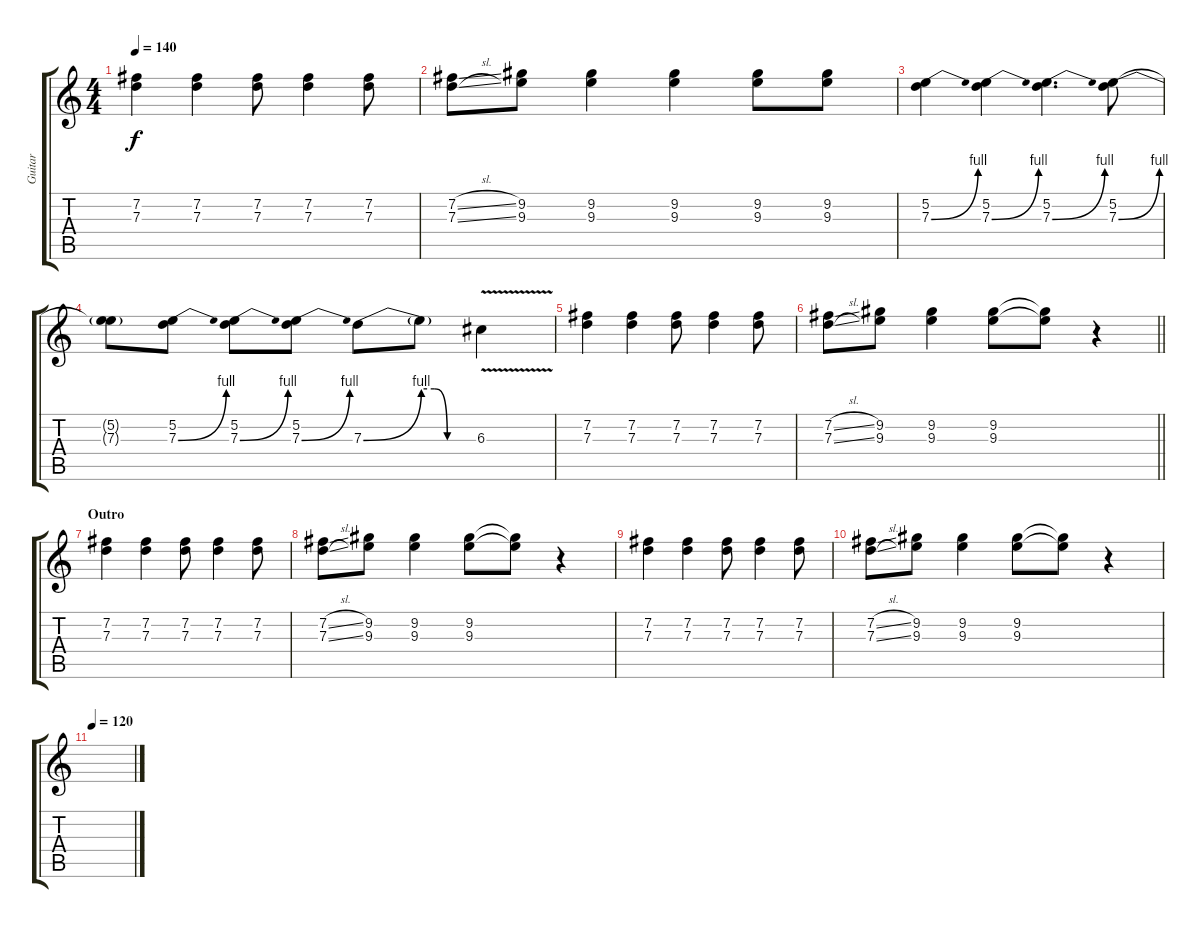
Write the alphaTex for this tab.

\track ("Guitar" "Guitar") {instrument distortionguitar}
\staff {score tabs}
\tuning (E4 B3 G3 D3 A2 E2) {hide}
\ts (4 4)
\tempo 140
\clef g2
\ks c
(7.2 7.3).4{dy f} (7.2 7.3).4 (7.2 7.3).8 (7.2 7.3).4 (7.2 7.3).8 |
(7.2{sl} 7.3{sl}).8 (9.2 9.3).8 (9.2 9.3).4 (9.2 9.3).4 (9.2 9.3).8 (9.2 9.3).8 |
(5.2 7.3{be (bend 0 0 60 4)}).4 (5.2 7.3{be (bend 0 0 60 4)}).4 (5.2 7.3{be (bend 0 0 60 4)}).4{d} (5.2 7.3{be (bend 0 0 60 4)}).8 |
(5.2{t} 7.3{t}).8 (5.2 7.3{be (bend 0 0 60 4)}).8 (5.2 7.3{be (bend 0 0 60 4)}).8 (5.2 7.3{be (bend 0 0 60 4)}).8 7.3{be (bend 0 0 60 4)}.8 7.3{be (custom 0 4 15 4 30 0 60 0) t}.8 6.3{v}.4 |
(7.2 7.3).4 (7.2 7.3).4 (7.2 7.3).8 (7.2 7.3).4 (7.2 7.3).8 |
\barLineRight lightlight
(7.2{sl} 7.3{sl}).8 (9.2 9.3).8 (9.2 9.3).4 (9.2 9.3).8 (9.2{t} 9.3{t}).8 r.4 |
\section ("" "Outro")
(7.2 7.3).4 (7.2 7.3).4 (7.2 7.3).8 (7.2 7.3).4 (7.2 7.3).8 |
(7.2{sl} 7.3{sl}).8 (9.2 9.3).8 (9.2 9.3).4 (9.2 9.3).8 (9.2{t} 9.3{t}).8 r.4 |
(7.2 7.3).4 (7.2 7.3).4 (7.2 7.3).8 (7.2 7.3).4 (7.2 7.3).8 |
(7.2{sl} 7.3{sl}).8 (9.2 9.3).8 (9.2 9.3).4 (9.2 9.3).8 (9.2{t} 9.3{t}).8 r.4 |
\tempo 120
